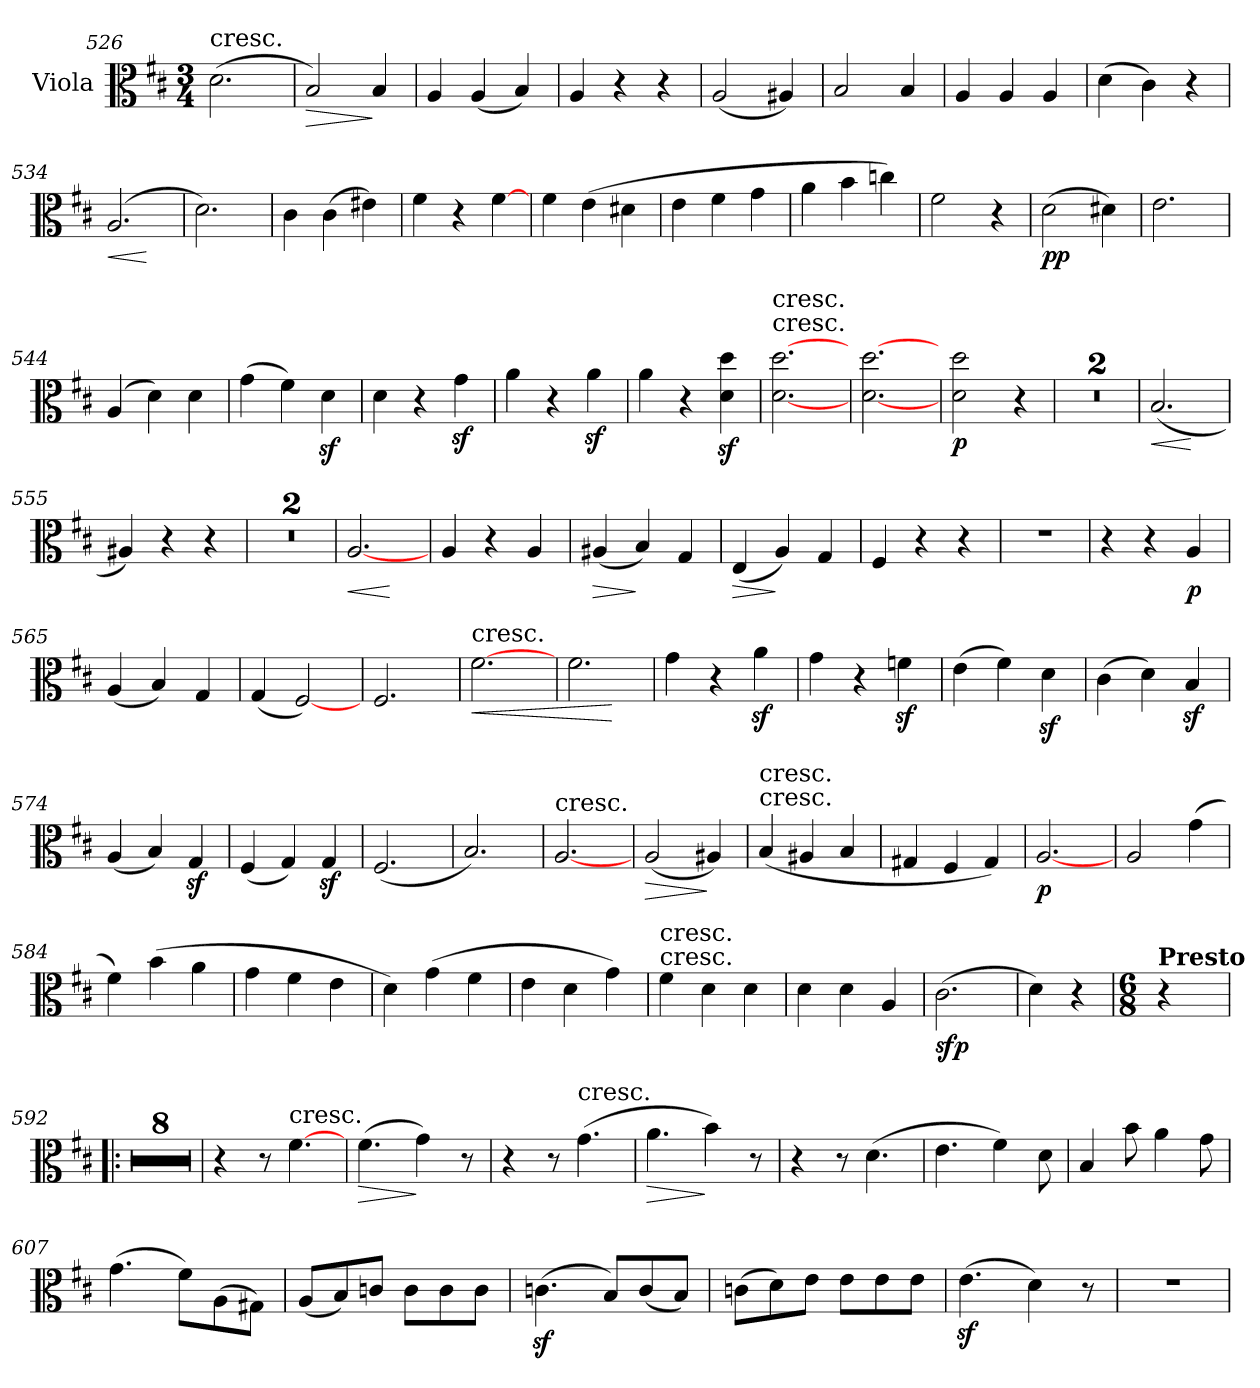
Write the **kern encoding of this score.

**kern	**dynam
*part1	*part1
*staff1	*staff1
*I"Viola	*
*I'Vla	*
*clefC3	*
*k[f#c#]	*
*D:	*
*M3/4	*
=526	=526
!LO:TX:t=cresc.	!
(2.d	.
=527	=527
!	!LO:HP:b
2B)	>
4B	]
=528	=528
4A	.
(4A	.
4B)	.
=529	=529
4A	.
4r	.
4r	.
=530	=530
(2A	.
4A#X)	.
=531	=531
2B	.
4B	.
=532	=532
4A	.
4A	.
4A	.
=533	=533
(4d	.
4c#)	.
4r	.
=534	=534
!	!LO:HP:b
(2.A	<
.	[
=535	=535
2.d)	.
=536	=536
4c#	.
(4c#	.
4e#X)	.
=537	=537
4f#	.
4r	.
[4f#	.
=538	=538
4f#	.
(4e	.
4d#X	.
=539	=539
4e	.
4f#	.
4g	.
=540	=540
4a	.
4b	.
4ccn)	.
=541	=541
2f#	.
4r	.
=542	=542
(2d	pp
4d#X)	.
=543	=543
2.e	.
=544	=544
(4A	.
4d)	.
4d	.
=545	=545
(4g	.
4f#)	.
4dz	.
=546	=546
4d	.
4r	.
4gz	.
=547	=547
4a	.
4r	.
4az	.
=548	=548
4a	.
4r	.
4dz 4ddz	.
=549	=549
!LO:TX:t=cresc.	!
!LO:TX:a:t=cresc.	!
[2.d [2.dd	.
=550	=550
[2.d [2.dd	.
=551	=551
2d 2dd	p
4r	.
=552	=552
2.r	.
=553	=553
2.r	.
=554	=554
!	!LO:HP:b
(2.B	<
.	[
=555	=555
4A#X)	.
4r	.
4r	.
=556	=556
2.r	.
=557	=557
2.r	.
=558	=558
!	!LO:HP:b
[2.A	<
.	[
=559	=559
4A	.
4r	.
4A	.
=560	=560
!	!LO:HP:b
(4A#X	>
4B)	]
4G	.
=561	=561
!	!LO:HP:b
(4E	>
4A)	]
4G	.
=562	=562
4F#	.
4r	.
4r	.
=563	=563
2.r	.
=564	=564
4r	.
4r	.
4A	p
=565	=565
(4A	.
4B)	.
4G	.
=566	=566
(4G	.
[2F#)	.
=567	=567
2.F#	.
=568	=568
!LO:TX:a:t=cresc.	!
!	!LO:HP:b
[2.f#	<
=569	=569
2.f#	.
.	[
=570	=570
4g	.
4r	.
4az	.
=571	=571
4g	.
4r	.
4fnz	.
=572	=572
(4e	.
4f#)	.
4dz	.
=573	=573
(4c#	.
4d)	.
4Bz	.
=574	=574
(4A	.
4B)	.
4Gz	.
=575	=575
(4F#	.
4G)	.
4Gz	.
=576	=576
(2.F#	.
=577	=577
2.B)	.
=578	=578
!LO:TX:t=cresc.	!
[2.A	.
=579	=579
!	!LO:HP:b
(2A	>
4A#X)	]
=580	=580
!LO:TX:t=cresc.	!
!LO:TX:a:t=cresc.	!
(4B	.
4A#X	.
4B	.
=581	=581
4G#X	.
4F#	.
4G#)	.
=582	=582
[2.A	p
=583	=583
2A	.
(4g	.
=584	=584
4f#)	.
(4b	.
4a	.
=585	=585
4g	.
4f#	.
4e	.
=586	=586
4d)	.
(4g	.
4f#	.
=587	=587
4e	.
4d	.
4g)	.
=588	=588
!LO:TX:t=cresc.	!
!LO:TX:a:t=cresc.	!
4f#	.
4d	.
4d	.
=589	=589
4d	.
4d	.
4A	.
=590	=590
(2.c#	sfp
=591	=591
4d)	.
4r	.
=	=
*M6/8	*
!LO:TX:a:B:t=Presto	!
4r	.
=592!|:	=592!|:
2.r	.
=593	=593
2.r	.
=594	=594
2.r	.
=595	=595
2.r	.
=596	=596
2.r	.
=597	=597
2.r	.
=598	=598
2.r	.
=599	=599
2.r	.
=600	=600
4r	.
8r	.
!LO:TX:t=cresc.	!
[4.f#	.
=601	=601
!	!LO:HP:b
(4.f#	>
4g)	]
8r	.
=602	=602
4r	.
8r	.
!LO:TX:t=cresc.	!
(4.g	.
=603	=603
!	!LO:HP:b
4.a	>
4b)	]
8r	.
=604	=604
4r	.
8r	.
(4.d	.
=605	=605
4.e	.
4f#)	.
8d	.
=606	=606
4B	.
8b	.
4a	.
8g	.
=607	=607
(4.g	.
8f#\L)	.
(8A\	.
8G#X\J)	.
=608	=608
(8A/L	.
8B/)	.
8cn/J	.
8c\L	.
8c\	.
8c\J	.
=609	=609
(4.cnz	.
8B/L)	.
(8c/	.
8B/J)	.
=610	=610
(8cn\L	.
8d\)	.
8e\J	.
8e\L	.
8e\	.
8e\J	.
=611	=611
(4.ez	.
4d)	.
8r	.
=612	=612
2.r	.
=	=
*-	*-
